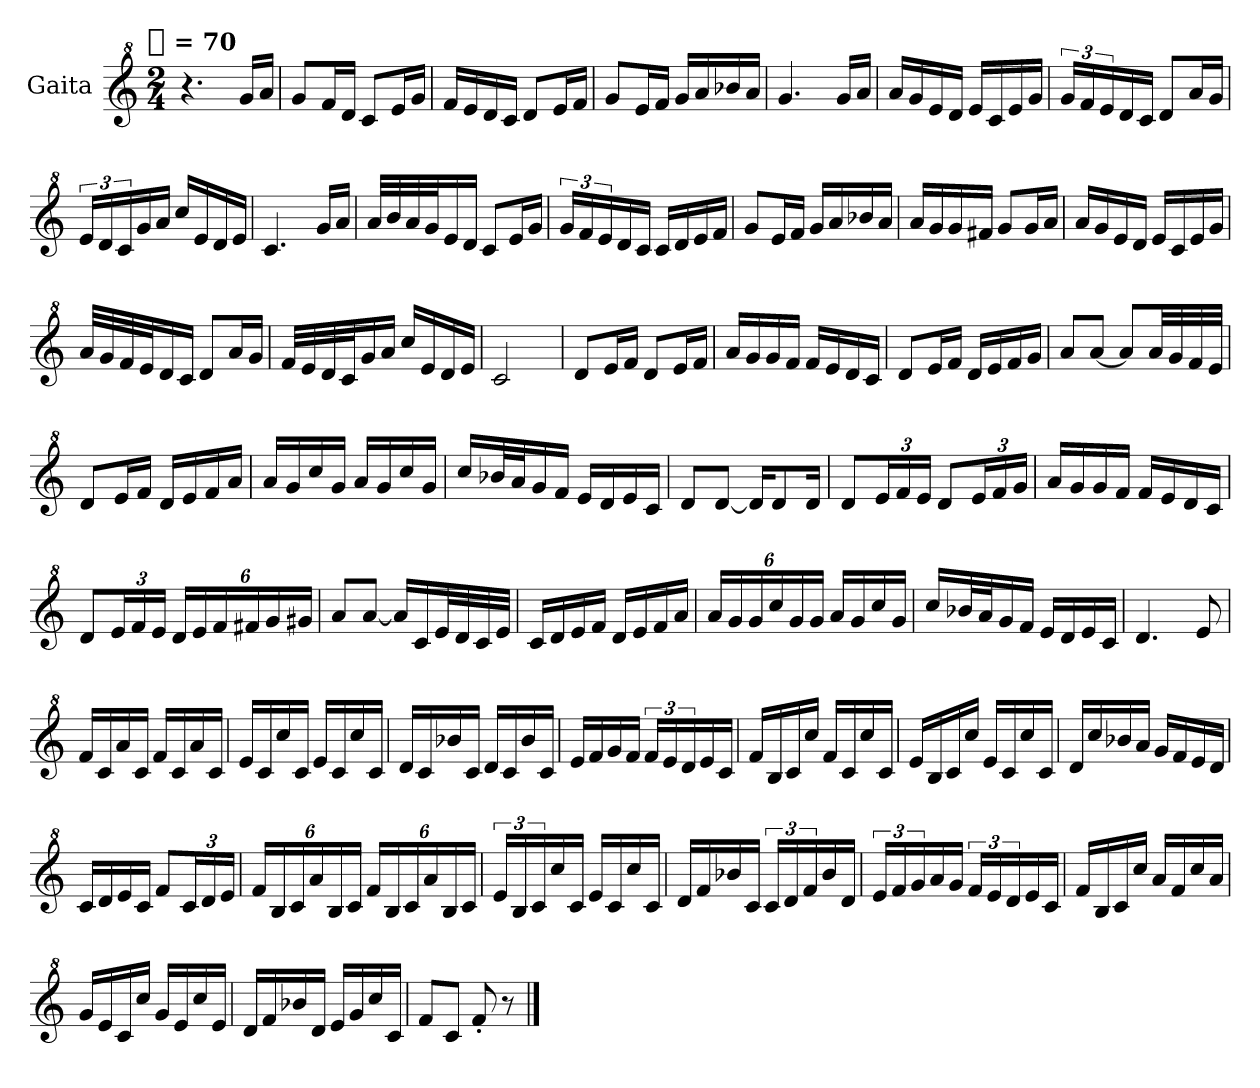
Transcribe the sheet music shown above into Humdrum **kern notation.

**kern
*part1
*staff1
*I"Gaita
*clefG^2
*k[]
!!LO:TX:omd:t=[quarter] = 70
*M2/4
*MM70
=1
4.r
16ggLL
16aaJJ
=
8ggL
16ffL
16ddJJ
8ccL
16eeL
16ggJJ
=
16ffLL
16ee
16dd
16ccJJ
8ddL
16eeL
16ffJJ
=
8ggL
16eeL
16ffJJ
16ggLL
16aa
16bb-X
16aaJJ
=
4.gg
16ggLL
16aaJJ
=
16aaLL
16gg
16ee
16ddJJ
16eeLL
16cc
16ee
16ggJJ
=
24ggLL
24ff
24ee
16dd
16ccJJ
8ddL
16aaL
16ggJJ
=
24eeLL
24dd
24cc
16gg
16aaJJ
16cccLL
16ee
16dd
16eeJJ
=
4.cc
16ggLL
16aaJJ
=
32aaLLL
32bb
32aa
32ggJ
16ee
16ddJJ
8ccL
16eeL
16ggJJ
=
24ggLL
24ff
24ee
16dd
16ccJJ
16ccLL
16dd
16ee
16ffJJ
=
8ggL
16eeL
16ffJJ
16ggLL
16aa
16bb-X
16aaJJ
=
16aaLL
16gg
16gg
16ff#XJJ
8ggL
16ggL
16aaJJ
=
16aaLL
16gg
16ee
16ddJJ
16eeLL
16cc
16ee
16ggJJ
=
32aaLLL
32gg
32ff
32eeJ
16dd
16ccJJ
8ddL
16aaL
16ggJJ
=
32ffLLL
32ee
32dd
32ccJ
16gg
16aaJJ
16cccLL
16ee
16dd
16eeJJ
=
2cc
=
8ddL
16eeL
16ffJJ
8ddL
16eeL
16ffJJ
=
16aaLL
16gg
16gg
16ffJJ
16ffLL
16ee
16dd
16ccJJ
=
8ddL
16eeL
16ffJJ
16ddLL
16ee
16ff
16ggJJ
=
8aaL
[8aaJ
8aaL]
32aaLL
32gg
32ff
32eeJJJ
=
8ddL
16eeL
16ffJJ
16ddLL
16ee
16ff
16aaJJ
=
16aaLL
16gg
16ccc
16ggJJ
16aaLL
16gg
16ccc
16ggJJ
=
16cccLL
32bb-XL
32aaJ
16gg
16ffJJ
16eeLL
16dd
16ee
16ccJJ
=
8ddL
[8ddJ
16ddKL]
8dd
16ddJk
=
8ddL
24eeL
24ff
24eeJJ
8ddL
24eeL
24ff
24ggJJ
=
16aaLL
16gg
16gg
16ffJJ
16ffLL
16ee
16dd
16ccJJ
=
8ddL
24eeL
24ff
24eeJJ
24ddLL
24ee
24ff
24ff#X
24gg
24gg#XJJ
=
8aaL
[8aaJ
16aaLL]
16cc
32eeL
32dd
32cc
32eeJJJ
=
16ccLL
16dd
16ee
16ffJJ
16ddLL
16ee
16ff
16aaJJ
=
24aaLL
24gg
24gg
24ccc
24gg
24ggJJ
16aaLL
16gg
16ccc
16ggJJ
=
16cccLL
32bb-XL
32aaJ
16gg
16ffJJ
16eeLL
16dd
16ee
16ccJJ
=
4.dd
8ee
=
16ffLL
16cc
16aa
16ccJJ
16ffLL
16cc
16aa
16ccJJ
=
16eeLL
16cc
16ccc
16ccJJ
16eeLL
16cc
16ccc
16ccJJ
=
16ddLL
16cc
16bb-X
16ccJJ
16ddLL
16cc
16bb-
16ccJJ
=
16eeLL
16ff
16gg
16ffJJ
24ffLL
24ee
24dd
16ee
16ccJJ
=
16ffLL
16b
16cc
16cccJJ
16ffLL
16cc
16ccc
16ccJJ
=
16eeLL
16b
16cc
16cccJJ
16eeLL
16cc
16ccc
16ccJJ
=
16ddLL
16ccc
16bb-X
16aaJJ
16ggLL
16ff
16ee
16ddJJ
=
16ccLL
16dd
16ee
16ccJJ
8ffL
24ccL
24dd
24eeJJ
=
24ffLL
24b
24cc
24aa
24b
24ccJJ
24ffLL
24b
24cc
24aa
24b
24ccJJ
=
24eeLL
24b
24cc
16ccc
16ccJJ
16eeLL
16cc
16ccc
16ccJJ
=
16ddLL
16ff
16bb-X
16ccJJ
24ccLL
24dd
24ff
16bb-
16ddJJ
=
24eeLL
24ff
24gg
16aa
16ggJJ
24ffLL
24ee
24dd
16ee
16ccJJ
=
16ffLL
16b
16cc
16cccJJ
16aaLL
16ff
16ccc
16aaJJ
=
16ggLL
16ee
16cc
16cccJJ
16ggLL
16ee
16ccc
16eeJJ
=
16ddLL
16ff
16bb-X
16ddJJ
16eeLL
16gg
16ccc
16ccJJ
=
8ffL
8ccJ
8ff'
8r
==
*-
